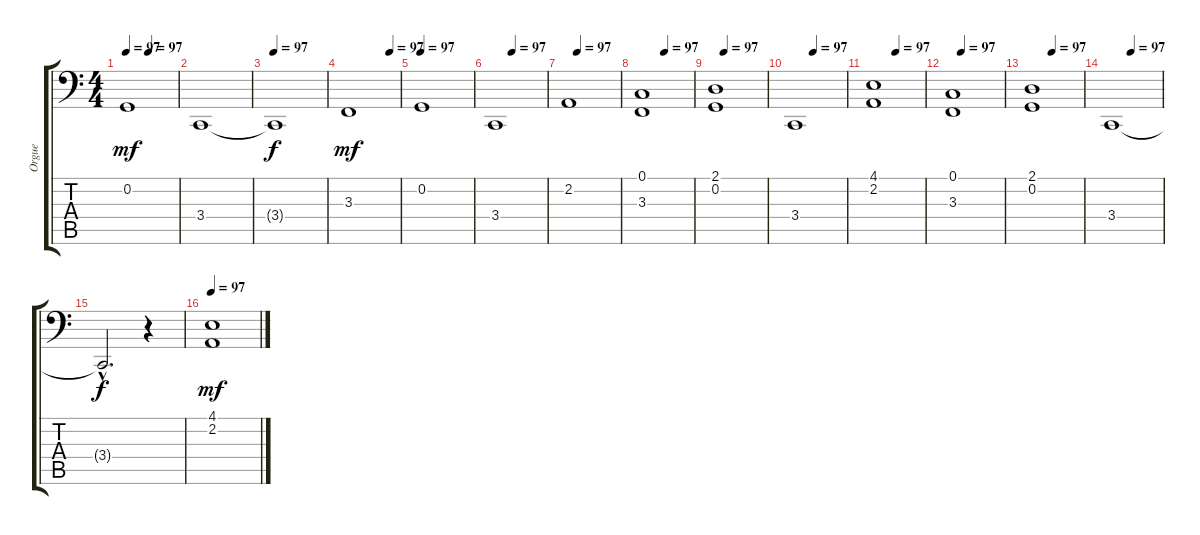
\track ("Orgue" "Orgue") {instrument drawbarorgan}
\staff {score tabs}
\tuning (C3 G2 D2 A1 E1 B0) {hide}
\ts (4 4)
\tempo 97
\tempo (97 0.4375)
\clef f4
\ks c
0.2.1{dy mf} |
3.4.1 |
\tempo 97
3.4{t}.1{dy f} |
\tempo (97 0.8125)
3.3.1{dy mf} |
\tempo 97
0.2.1 |
\tempo (97 0.34375)
3.4.1 |
\tempo (97 0.1875)
2.2.1 |
\tempo (97 0.453125)
(0.1 3.3).1 |
\tempo (97 0.1875)
(2.1 0.2).1 |
\tempo (97 0.375)
3.4.1 |
\tempo (97 0.453125)
(4.1 2.2).1 |
\tempo (97 0.1875)
(0.1 3.3).1 |
\tempo (97 0.40625)
(2.1 0.2).1 |
\tempo (97 0.40625)
3.4.1 |
3.4{hac t}.2{d dy f} r.4 |
\tempo 97
(4.1 2.2).1{dy mf}
